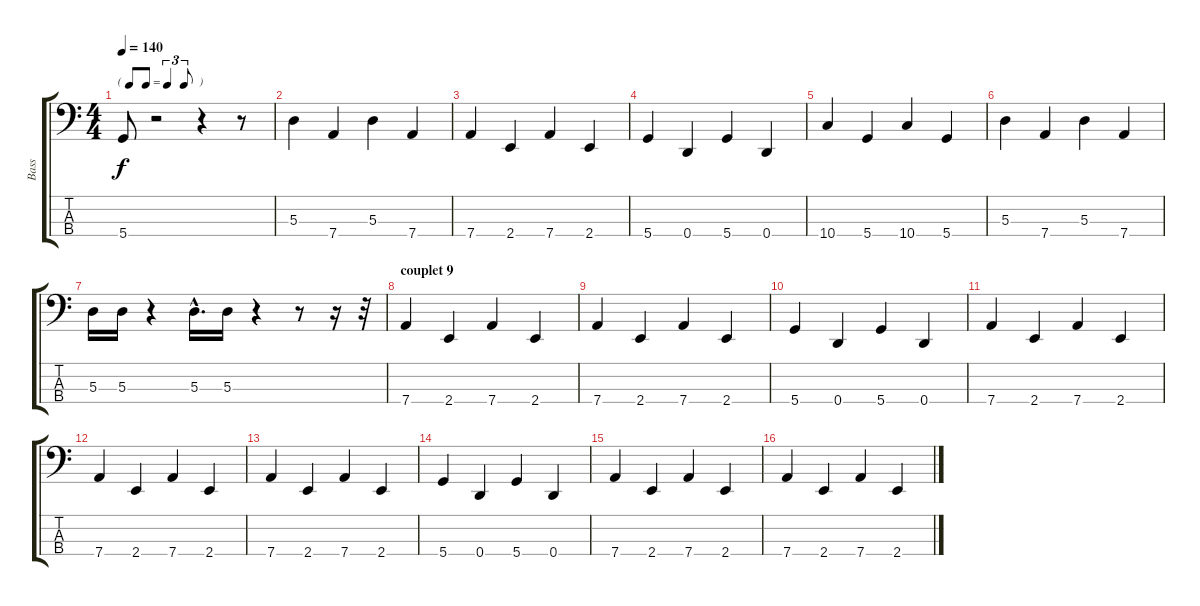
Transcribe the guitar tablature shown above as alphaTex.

\track ("Bass" "Bass") {instrument electricbassfinger}
\staff {score tabs}
\tuning (G2 D2 A1 D1) {hide}
\ts (4 4)
\tf triplet8th
\tempo 140
\clef f4
\ks c
5.4.8{dy f} r.2 r.4 r.8 |
5.3.4 7.4.4 5.3.4 7.4.4 |
7.4.4 2.4.4 7.4.4 2.4.4 |
5.4.4 0.4.4 5.4.4 0.4.4 |
10.4.4 5.4.4 10.4.4 5.4.4 |
5.3.4 7.4.4 5.3.4 7.4.4 |
5.3.16 5.3.16 r.4 5.3{hac}.16{d} 5.3.16 r.4 r.8 r.16 r.32 |
\section ("" "couplet 9")
7.4.4 2.4.4 7.4.4 2.4.4 |
7.4.4 2.4.4 7.4.4 2.4.4 |
5.4.4 0.4.4 5.4.4 0.4.4 |
7.4.4 2.4.4 7.4.4 2.4.4 |
7.4.4 2.4.4 7.4.4 2.4.4 |
7.4.4 2.4.4 7.4.4 2.4.4 |
5.4.4 0.4.4 5.4.4 0.4.4 |
7.4.4 2.4.4 7.4.4 2.4.4 |
7.4.4 2.4.4 7.4.4 2.4.4
